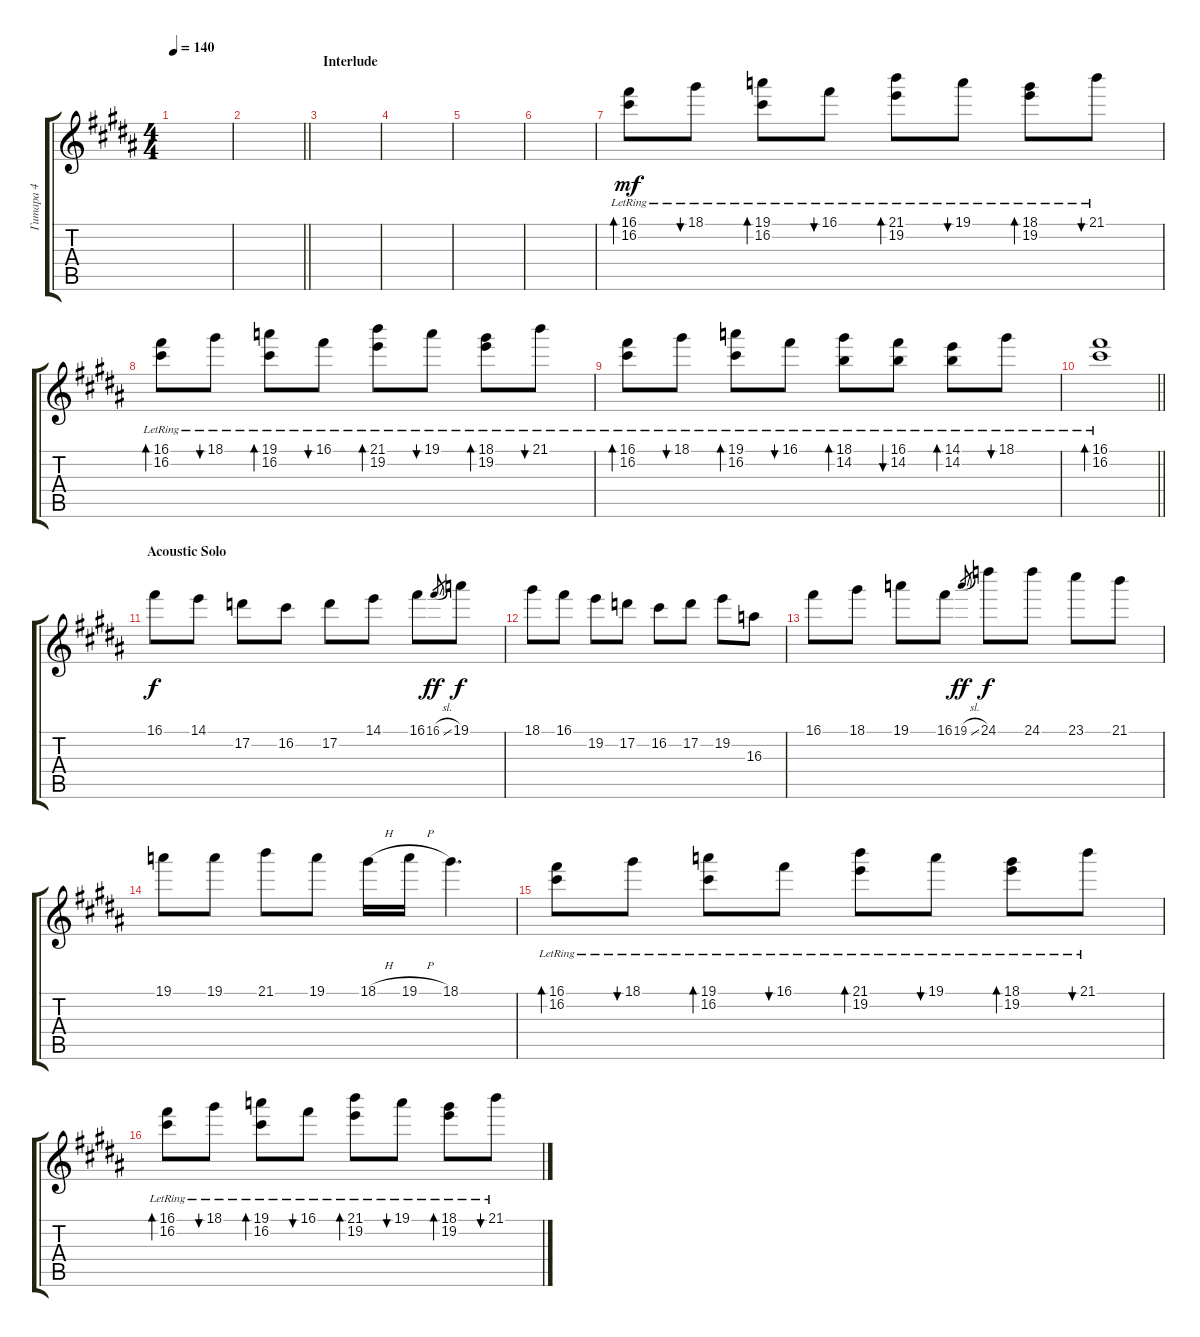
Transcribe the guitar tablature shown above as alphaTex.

\track ("Гитара 4" "Гитара 4") {instrument acousticguitarsteel}
\staff {score tabs}
\tuning (D4 A3 F3 C3 G2 D2) {hide}
\ts (4 4)
\tempo 140
\clef g2
\ks g#minor
|
\barLineRight lightlight
|
\section ("" "Interlude")
|
|
|
|
(16.1{lr} 16.2{lr}).8{bd 120 dy mf} 18.1{lr}.8{bu 60} (19.1{lr} 16.2{lr}).8{bd 120} 16.1{lr}.8{bu 120} (21.1{lr} 19.2{lr}).8{bd 120} 19.1{lr}.8{bu 120} (18.1{lr} 19.2{lr}).8{bd 120} 21.1{lr}.8{bu 120} |
(16.1{lr} 16.2{lr}).8{bd 120} 18.1{lr}.8{bu 60} (19.1{lr} 16.2{lr}).8{bd 120} 16.1{lr}.8{bu 120} (21.1{lr} 19.2{lr}).8{bd 120} 19.1{lr}.8{bu 120} (18.1{lr} 19.2{lr}).8{bd 120} 21.1{lr}.8{bu 120} |
(16.1{lr} 16.2{lr}).8{bd 120} 18.1{lr}.8{bu 60} (19.1{lr} 16.2{lr}).8{bd 120} 16.1{lr}.8{bu 120} (18.1{lr} 14.2{lr}).8{bd 120} (16.1{lr} 14.2{lr}).8{bu 60} (14.1{lr} 14.2{lr}).8{bd 120} 18.1{lr}.8{bu 60} |
\barLineRight lightlight
(16.1{lr} 16.2{lr}).1{bd 60} |
\section ("" "Acoustic Solo")
16.1.8{dy f volume 14} 14.1.8 17.2.8 16.2.8 17.2.8 14.1.8 16.1.8 16.1{sl}.8{gr dy ff} 19.1.8{dy f} |
18.1.8 16.1.8 19.2.8 17.2.8 16.2.8 17.2.8 19.2.8 16.3.8 |
16.1.8 18.1.8 19.1.8 16.1.8 19.1{sl}.8{gr dy ff} 24.1.8{dy f} 24.1.8 23.1.8 21.1.8 |
19.1.8 19.1.8 21.1.8 19.1.8 18.1{h}.16 19.1{h}.16 18.1.4{d} |
(16.1{lr} 16.2{lr}).8{bd 120} 18.1{lr}.8{bu 60} (19.1{lr} 16.2{lr}).8{bd 120} 16.1{lr}.8{bu 120} (21.1{lr} 19.2{lr}).8{bd 120} 19.1{lr}.8{bu 120} (18.1{lr} 19.2{lr}).8{bd 120} 21.1{lr}.8{bu 120} |
(16.1{lr} 16.2{lr}).8{bd 120} 18.1{lr}.8{bu 60} (19.1{lr} 16.2{lr}).8{bd 120} 16.1{lr}.8{bu 120} (21.1{lr} 19.2{lr}).8{bd 120} 19.1{lr}.8{bu 120} (18.1{lr} 19.2{lr}).8{bd 120} 21.1{lr}.8{bu 120}
